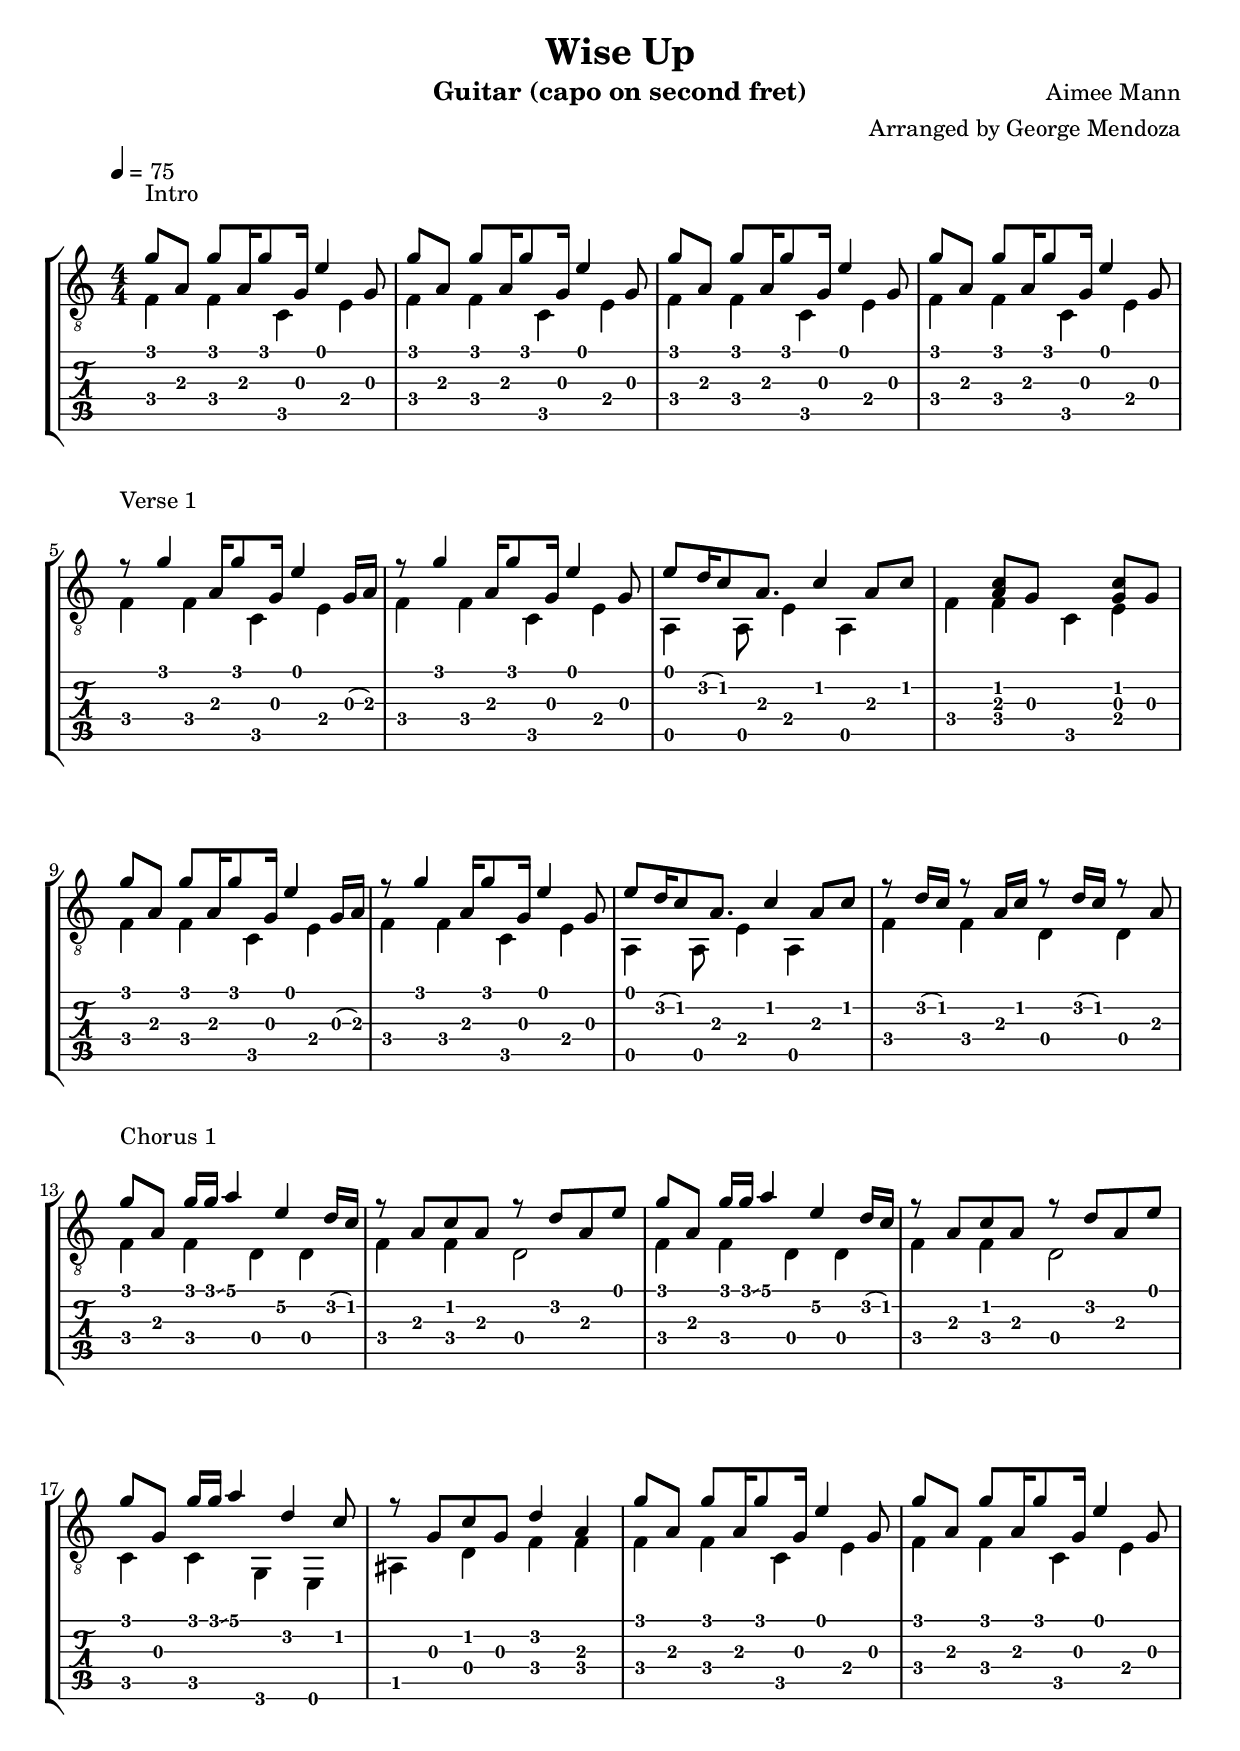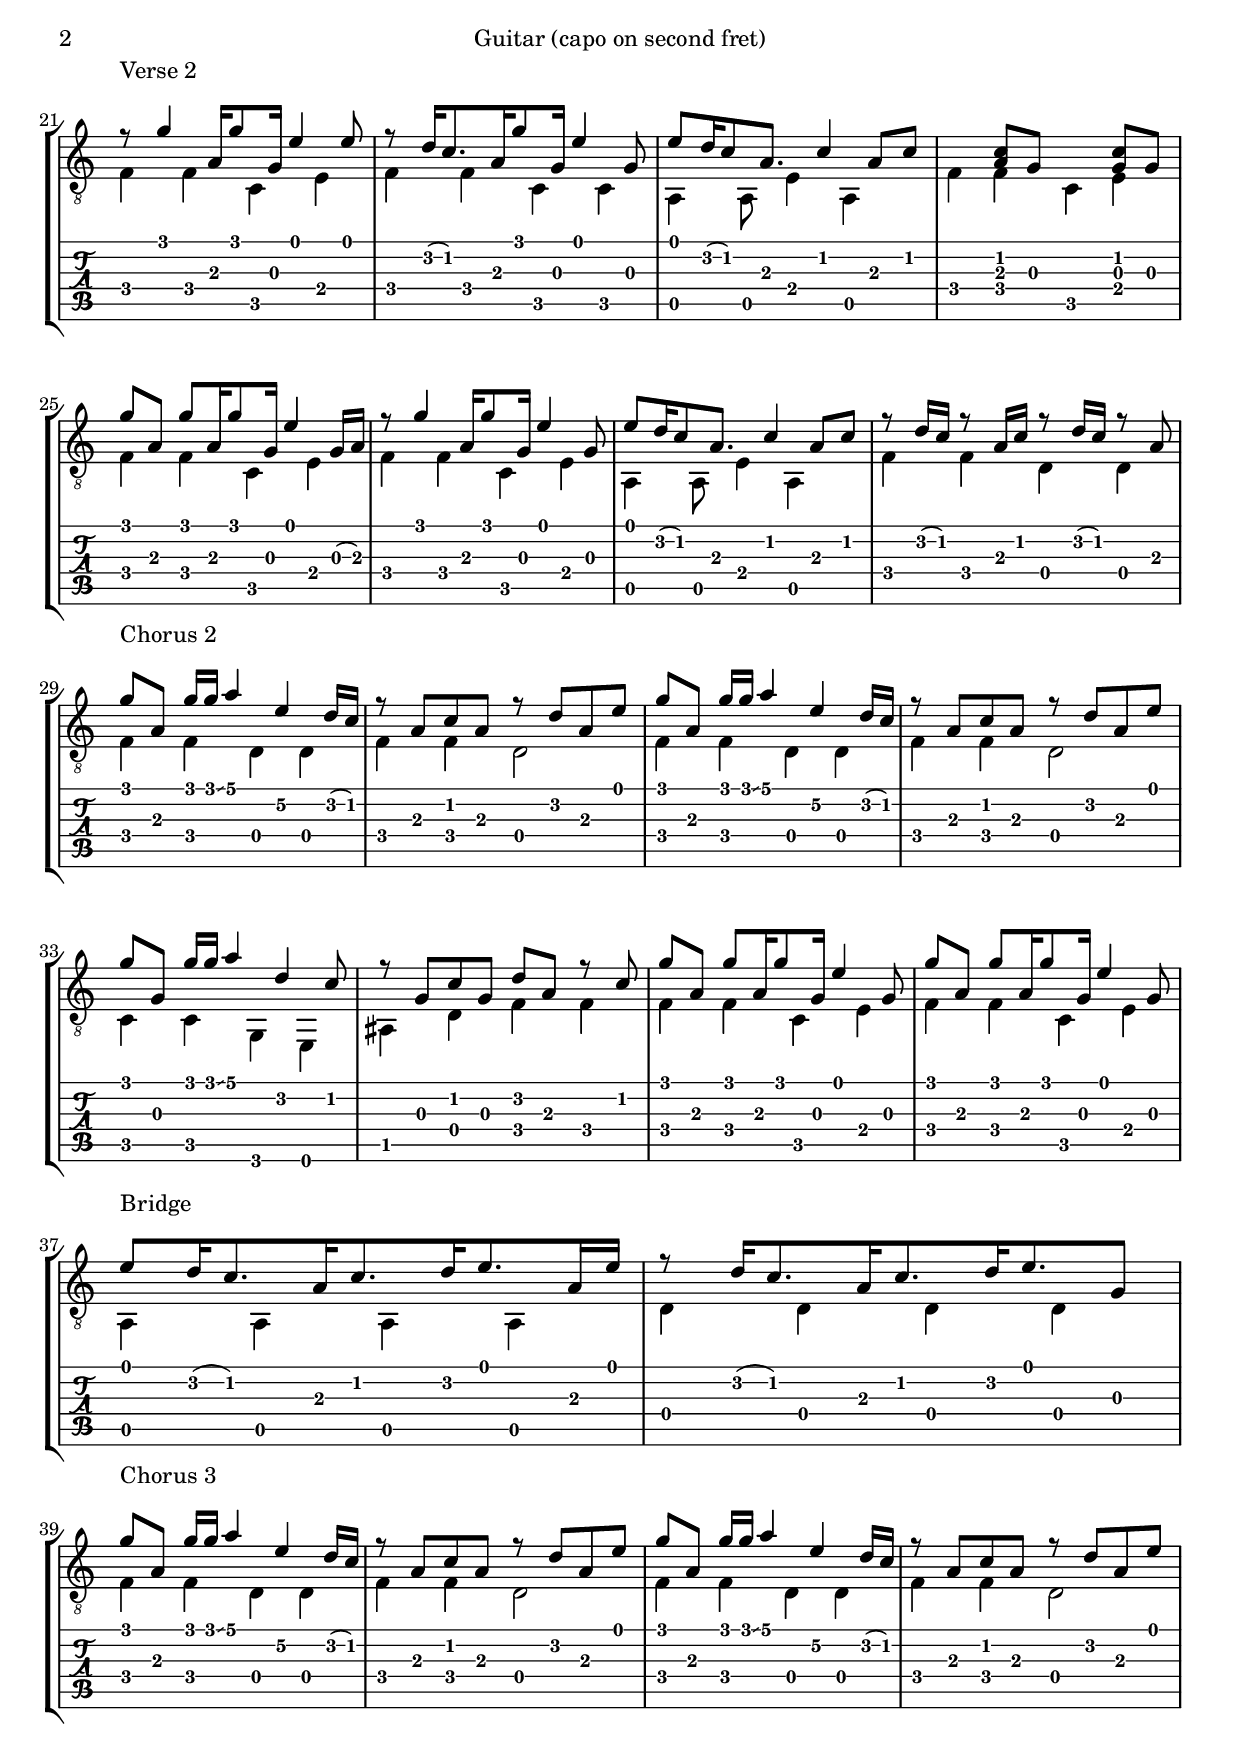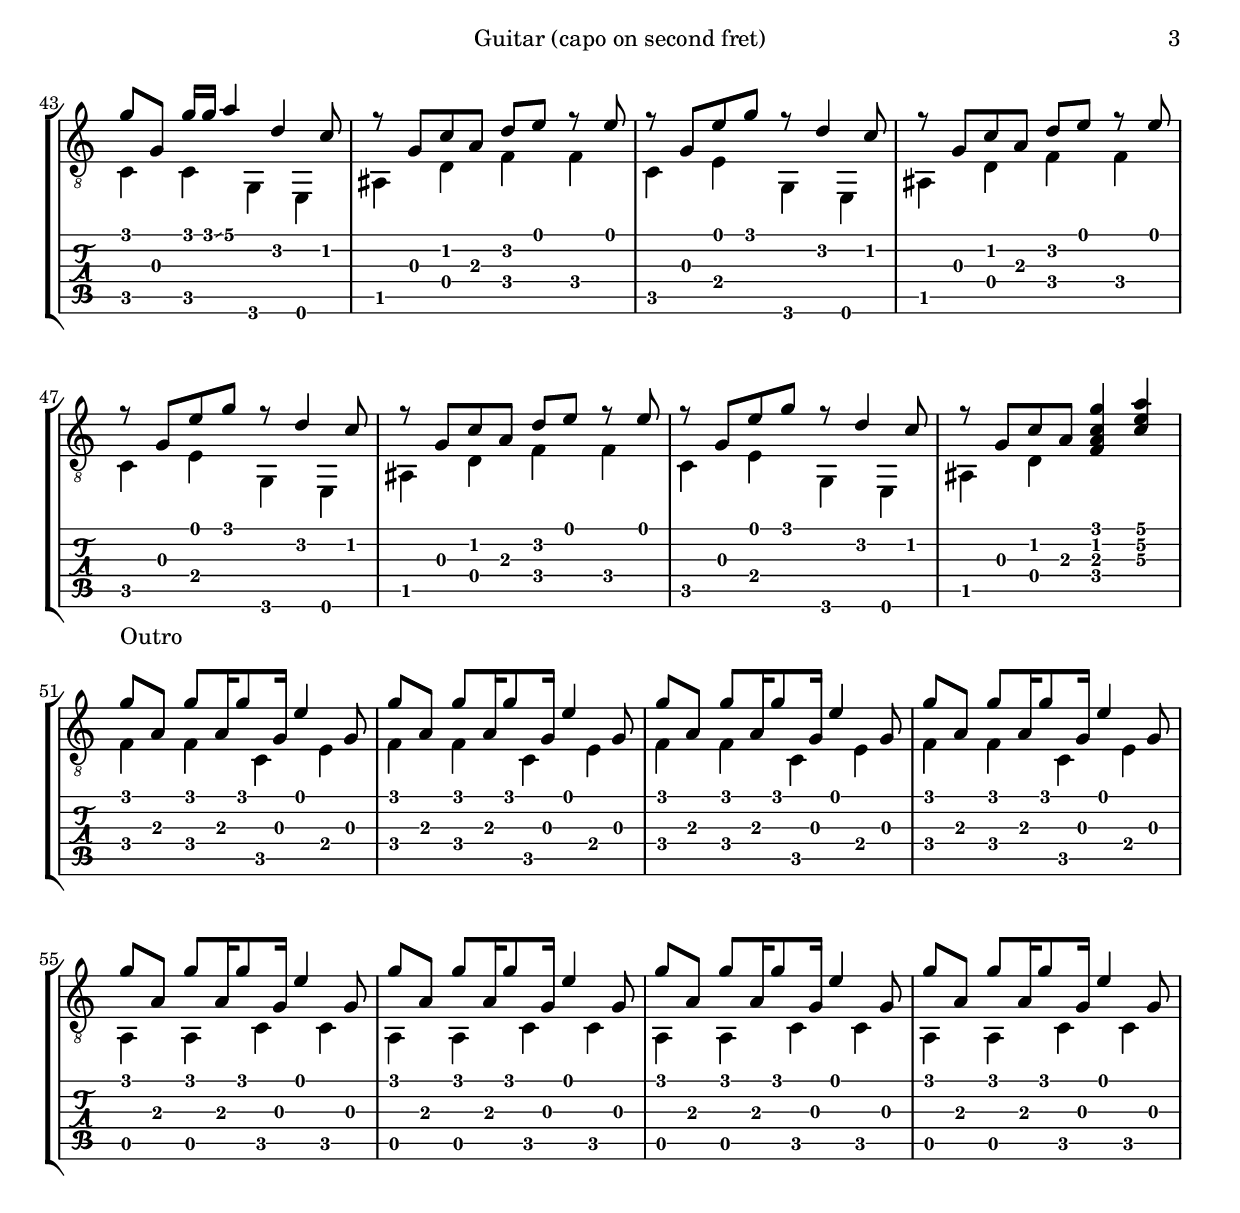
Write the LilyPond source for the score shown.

\version "2.12.3"
\include "english.ly"

\paper {
 indent = #0
}

\header {
  title = "Wise Up"
  composer = "Aimee Mann"
  arranger = "Arranged by George Mendoza"
  instrument = "Guitar (capo on second fret)"
}

%-----------------------------------------------------------------------
% Bars

vOneBarBeforeYouSign = { r8 <d'\2>16( <c'\2>8.) <a\3>16 <c'\2>8. <d'\2>16 <e'\1>8. <g\3>8 }
vTwoBarBeforeYouSign = { <d\4>4 <d\4>4 <d\4>4 <d\4>4 }

vOneBarBeganIt = { \skip 4 <a\3 c'\2 >8 <g\3>8 \skip 4 <g\3 c'\2 >8 <g\3>8 }
vTwoBarBeganIt = { <f\4>4 <f\4>4 <c\5>4 <e\4>4 }

vOneBarItThough = { r8 <d'\2>16( <c'\2>16) r8 <a\3>16 <c'\2>16 r8 <d'\2>16( <c'\2>16) r8 <a\3>8 }
vTwoBarItThough = { <f\4>4 <f\4>4 <d\4>4 <d\4>4 }

vOneBarFDm = { r8 <a\3>8 <c'\2>8 <a\3>8 r8 <d'\2>8 <a\3>8 <e'\1>8 }
vTwoBarFDm = { <f\4>4 <f\4>4 <d\4>2 }

vOneBarIntro = { <g'\1>8 <a\3>8 <g'\1>8 <a\3>16 <g'\1>8 <g\3>16 <e'\1>4 <g\3>8 }
vTwoBarIntro = { <f\4>4 <f\4>4 <c\5>4  <e\4>4 }

vOneBarItsNot = { r8 <g'\1>4 <a\3>16 <g'\1>8 <g\3>16 <e'\1>4 <g\3>16( <a\3>16) }
vTwoBarItsNot = { <f\4>4 <f\4>4 <c\5>4 <e\4>4 }

vOneBarItsNotGoingToStop = { <g'\1>8 <a\3>8 <g'\1>16 <g'\1>16\glissando <a'\1>4 <e'\2>4 <d'\2>16( <c'\2>16) }
vTwoBarItsNotGoingToStop = { <f\4>4 <f\4>4 <d\4>4 <d\4>4 }

vOneBarItsNotGoingToStopCcge = { <g'\1>8 <g\3>8 <g'\1>16 <g'\1>16\glissando <a'\1>4 <d'\2>4 <c'\2>8 }
vTwoBarItsNotGoingToStopCcge = { <c\5>4 <c\5>4 <g,\6>4 <e,\6>4 }

vOneBarItsNotGoingToStopCcgeTwo = { r8 <g\3>8 <e'\1>8 <g'\1>8 r8 <d'\2>4 <c'\2>8 }
vTwoBarItsNotGoingToStopCcgeTwo = { <c\5>4 <e\4>4 <g,\6>4 <e,\6>4 }

vOneBarOutro = { <g'\1>8 <a\3>8 <g'\1>8 <a\3>16 <g'\1>8 <g\3>16 <e'\1>4 <g\3>8 }
vTwoBarOutro = { <a,\5>4 <a,\5>4 <c\5>4  <c\5>4 }

vOneBarPrepareAList = { <e'\1>8 <d'\2>16( <c'\2>8.) <a\3>16 <c'\2>8. <d'\2>16 <e'\1>8. <a\3>16 <e'\1>16 }
vTwoBarPrepareAList = { <a,\5>4 <a,\5>4 <a,\5>4 <a,\5>4 }

vOneBarSoJustGiveUp = { r8 <g\3>8 <c'\2>8 <a\3>8 <a\3 c'\2 g'\1 f\4 >4 <c'\3 e'\2 a'\1 >4 }
vTwoBarSoJustGiveUp = { <as,\5>4 <d\4>4 \skip 2 }

vOneBarTheresACure = { r8 <d'\2>16( <c'\2>8.) <a\3>16 <g'\1>8 <g\3>16 <e'\1>4 <g\3>8 }
vTwoBarTheresACure = { <f\4>4 <f\4>4 <c\5>4 <c\5>4 }

vOneBarTilYouWiseUp = { r8 <g\3>8 <c'\2>8 <g\3>8 <d'\2>4 <a\3>4 }
vTwoBarTilYouWiseUp = { <as,\5>4 <d\4>4 <f\4>4 <f\4>4 }

vOneBarTilYouWiseUpTwo = { r8 <g\3>8 <c'\2>8 <g\3>8 <d'\2>8 <a\3>8 r8 <c'\2>8 }
vTwoBarTilYouWiseUpTwo = { <as,\5>4 <d\4>4 <f\4>4 <f\4>4 }

vOneBarTilYouWiseUpThree = { r8 <g\3>8 <c'\2>8 <a\3>8 <d'\2>8 <e'\1>8 r8 <e'\1>8 }
vTwoBarTilYouWiseUpThree = { <as,\5>4 <d\4>4 <f\4>4 <f\4>4 }

vOneBarWhatYouThought = { r8 <g'\1>4 <a\3>16 <g'\1>8 <g\3>16 <e'\1>4 <g\3>8 }
vTwoBarWhatYouThought = { <f\4>4 <f\4>4 <c\5>4 <e\4>4 }

vOneBarWhenYouFirst = { <e'\1>8 <d'\2>16( <c'\2>8) <a\3>8. <c'\2>4 <a\3>8 <c'\2>8 }
vTwoBarWhenYouFirst = { <a,\5>4 <a,\5>8 <e\4>4 <a,\5>4 \skip 8 }

vOneBarYouGot = { <g'\1>8 <a\3>8 <g'\1>8 <a\3>16 <g'\1>8 <g\3>16 <e'\1>4 <g\3>16( <a\3>16) }
vTwoBarYouGot = { <f\4>4 <f\4>4 <c\5>4 <e\4>4 }

vOneBarYoureSure = { r8 <g'\1>4 <a\3>16 <g'\1>8 <g\3>16 <e'\1>4 <e'\1>8 }
vTwoBarYoureSure = { <f\4>4 <f\4>4 <c\5>4 <e\4>4 }


%-----------------------------------------------------------------------
% Lines

vOneLineChorusOneLineOne = { \vOneBarItsNotGoingToStop \vOneBarFDm \vOneBarItsNotGoingToStop \vOneBarFDm \break }
vTwoLineChorusOneLineOne = { \vTwoBarItsNotGoingToStop \vTwoBarFDm \vTwoBarItsNotGoingToStop \vTwoBarFDm \break }

vOneLineIntroLineOne = { \vOneBarIntro \vOneBarIntro \vOneBarIntro \vOneBarIntro \break }
vTwoLineIntroLineOne = { \vTwoBarIntro \vTwoBarIntro \vTwoBarIntro \vTwoBarIntro \break }

vOneLineVerseOneLineTwo = { \vOneBarYouGot \vOneBarWhatYouThought \vOneBarWhenYouFirst \vOneBarItThough \break }
vTwoLineVerseOneLineTwo = { \vTwoBarYouGot \vTwoBarWhatYouThought \vTwoBarWhenYouFirst \vTwoBarItThough \break }

vOneLineVerseOneLineOne = { \vOneBarItsNot \vOneBarWhatYouThought \vOneBarWhenYouFirst \vOneBarBeganIt \break }
vTwoLineVerseOneLineOne = { \vTwoBarItsNot \vTwoBarWhatYouThought \vTwoBarWhenYouFirst \vTwoBarBeganIt \break }

vOneLineChorusOneLineTwo = { \vOneBarItsNotGoingToStopCcge \vOneBarTilYouWiseUp \vOneBarIntro \vOneBarIntro \break }
vTwoLineChorusOneLineTwo = { \vTwoBarItsNotGoingToStopCcge \vTwoBarTilYouWiseUp \vTwoBarIntro \vTwoBarIntro \break }

vOneLineVerseTwoLineOne = { \vOneBarYoureSure \vOneBarTheresACure \vOneBarWhenYouFirst \vOneBarBeganIt \break }
vTwoLineVerseTwoLineOne = { \vTwoBarYoureSure \vTwoBarTheresACure \vTwoBarWhenYouFirst \vTwoBarBeganIt \break }

vOneLineChorusTwoLineTwo = { \vOneBarItsNotGoingToStopCcge \vOneBarTilYouWiseUpTwo \vOneBarIntro \vOneBarIntro \break }
vTwoLineChorusTwoLineTwo = { \vTwoBarItsNotGoingToStopCcge \vTwoBarTilYouWiseUpTwo \vTwoBarIntro \vTwoBarIntro \break }

vOneLineBridgeLineOne = { \vOneBarPrepareAList \vOneBarBeforeYouSign \break }
vTwoLineBridgeLineOne = { \vTwoBarPrepareAList \vTwoBarBeforeYouSign \break }

vOneLineChorusThreeLineTwo = { \vOneBarItsNotGoingToStopCcge \vOneBarTilYouWiseUpThree \vOneBarItsNotGoingToStopCcgeTwo \vOneBarTilYouWiseUpThree \break }
vTwoLineChorusThreeLineTwo = { \vTwoBarItsNotGoingToStopCcge \vTwoBarTilYouWiseUpThree \vTwoBarItsNotGoingToStopCcgeTwo \vTwoBarTilYouWiseUpThree \break }

vOneLineChorusThreeLineThree = { \vOneBarItsNotGoingToStopCcgeTwo \vOneBarTilYouWiseUpThree \vOneBarItsNotGoingToStopCcgeTwo \vOneBarSoJustGiveUp \break }
vTwoLineChorusThreeLineThree = { \vTwoBarItsNotGoingToStopCcgeTwo \vTwoBarTilYouWiseUpThree \vTwoBarItsNotGoingToStopCcgeTwo \vTwoBarSoJustGiveUp \break }

vOneLineOutroLineTwo = { \vOneBarOutro \vOneBarOutro \vOneBarOutro \vOneBarOutro \break }
vTwoLineOutroLineTwo = { \vTwoBarOutro \vTwoBarOutro \vTwoBarOutro \vTwoBarOutro \break }


%-----------------------------------------------------------------------
% Stanzas

vOneStanzaIntro = { \vOneLineIntroLineOne }
vTwoStanzaIntro = { \vTwoLineIntroLineOne }

vOneStanzaVerseOne = { \vOneLineVerseOneLineOne \vOneLineVerseOneLineTwo }
vTwoStanzaVerseOne = { \vTwoLineVerseOneLineOne \vTwoLineVerseOneLineTwo }

vOneStanzaChorusOne = { \vOneLineChorusOneLineOne \vOneLineChorusOneLineTwo }
vTwoStanzaChorusOne = { \vTwoLineChorusOneLineOne \vTwoLineChorusOneLineTwo }

vOneStanzaVerseTwo = { \vOneLineVerseTwoLineOne \vOneLineVerseOneLineTwo }
vTwoStanzaVerseTwo = { \vTwoLineVerseTwoLineOne \vTwoLineVerseOneLineTwo }

vOneStanzaChorusTwo = { \vOneLineChorusOneLineOne \vOneLineChorusTwoLineTwo }
vTwoStanzaChorusTwo = { \vTwoLineChorusOneLineOne \vTwoLineChorusTwoLineTwo }

vOneStanzaBridge = { \vOneLineBridgeLineOne }
vTwoStanzaBridge = { \vTwoLineBridgeLineOne }

vOneStanzaChorusThree = { \vOneLineChorusOneLineOne \vOneLineChorusThreeLineTwo \vOneLineChorusThreeLineThree }
vTwoStanzaChorusThree = { \vTwoLineChorusOneLineOne \vTwoLineChorusThreeLineTwo \vTwoLineChorusThreeLineThree }

vOneStanzaOutro = { \vOneLineIntroLineOne \vOneLineOutroLineTwo }
vTwoStanzaOutro = { \vTwoLineIntroLineOne \vTwoLineOutroLineTwo }


%-----------------------------------------------------------------------
% Scores

vOneScoreTabOneScoreOne = { \vOneStanzaIntro \vOneStanzaVerseOne \vOneStanzaChorusOne \vOneStanzaVerseTwo \vOneStanzaChorusTwo \vOneStanzaBridge \vOneStanzaChorusThree \vOneStanzaOutro }
vTwoScoreTabOneScoreOne = { \vTwoStanzaIntro \vTwoStanzaVerseOne \vTwoStanzaChorusOne \vTwoStanzaVerseTwo \vTwoStanzaChorusTwo \vTwoStanzaBridge \vTwoStanzaChorusThree \vTwoStanzaOutro }


%-----------------------------------------------------------------------
% Voices

vOne = { \vOneScoreTabOneScoreOne }

vTwo = { \vTwoScoreTabOneScoreOne }


%-----------------------------------------------------------------------
% Stanza Headings

stanzaHeadings = {
  r1^"Intro" r r r
  r1^"Verse 1" r r r r r r r
  r1^"Chorus 1" r r r r r r r
  r1^"Verse 2" r r r r r r r
  r1^"Chorus 2" r r r r r r r
  r1^"Bridge" r
  r1^"Chorus 3" r r r r r r r r r r r
  r1^"Outro" r r r r r r r
}

%-----------------------------------------------------------------------

\score {
  \new StaffGroup <<
    \new Staff <<
      \tempo 4 = 75
      \clef "treble_8"

      \new Voice \with { \remove Rest_engraver } {
        \stanzaHeadings
      }

      \new Voice {
        \voiceOne
        \vOne
      }
      \new Voice {
        \voiceTwo
        \vTwo
      }
    >>

    \new TabStaff <<
      \new TabVoice {
        \slurUp
        \vOne
      }
      \new TabVoice {
        \slurUp
        \vTwo
      }
    >>
  >>

  \layout {
    \context { \Staff
      \override TimeSignature #'style = #'numbered
      \override StringNumber #'transparent = ##t
    }
    \context { \TabStaff
      \override TimeSignature #'style = #'numbered
    }
    \context { \Voice
      \remove Slur_engraver
    }
    \context { \TabVoice
      \remove Dots_engraver
      \remove Stem_engraver
      \remove Rest_engraver
    }
  }
}

% showLastLength = R1*4
\score {
  \new Staff \with {midiInstrument = #"acoustic guitar (nylon)"} <<
    \tempo 4 = 75
    \clef "treble_8"

    \new Voice {
      \unfoldRepeats {
        \vOne
      }
    }
    \new Voice {
      \unfoldRepeats {
        \vTwo
      }
    }
  >>

  \midi {}
}
